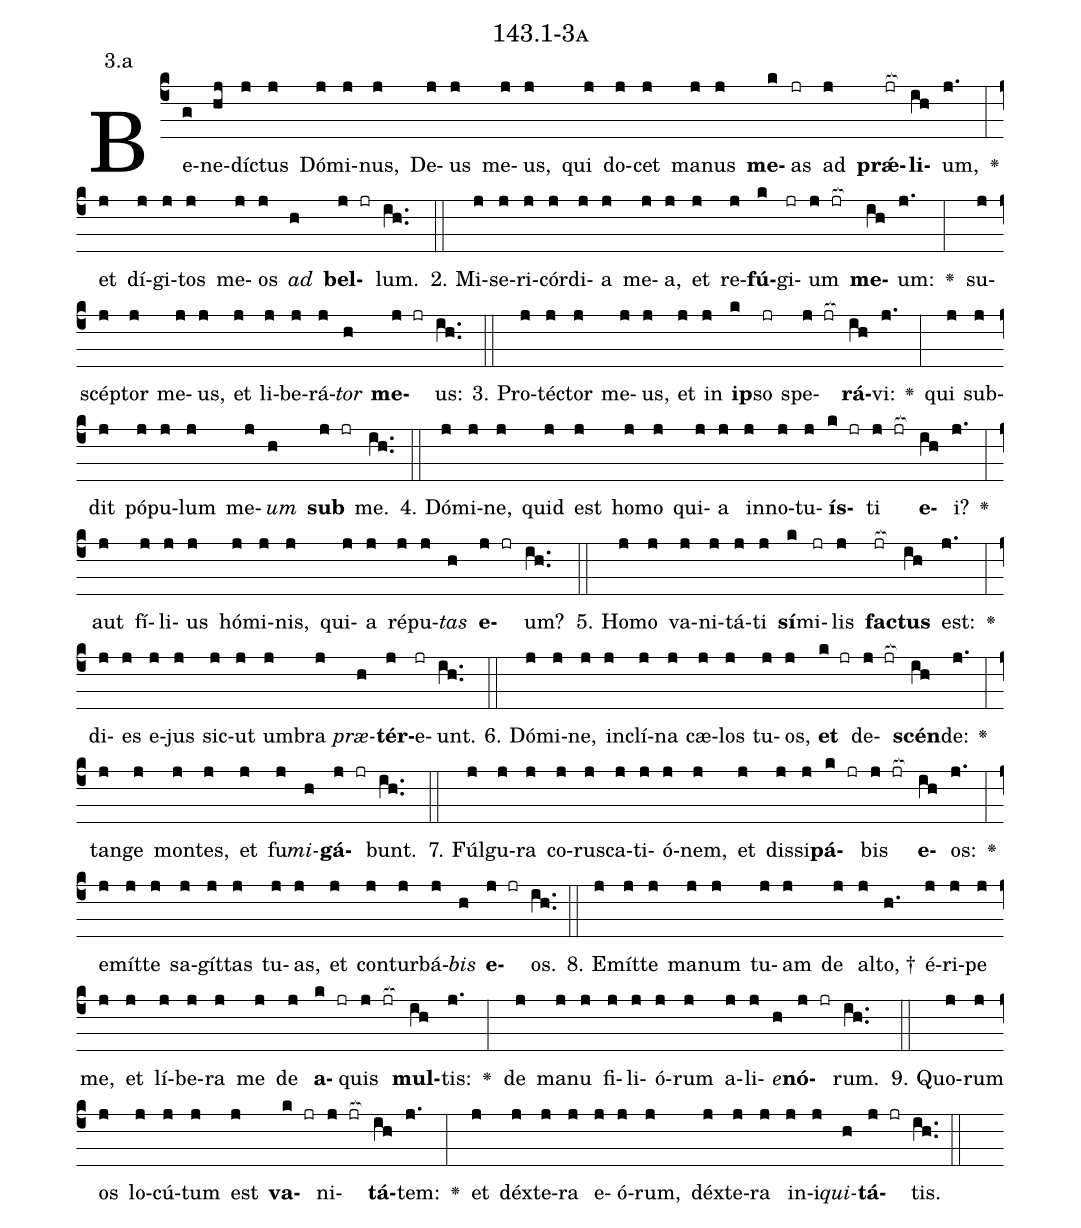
name: 143.1-3a;
annotation: 3.a;
%%
(c4)Be(g)ne(hj)díc(j)tus(j) Dó(j)mi(j)nus,(j) De(j)us(j) me(j)us,(j) qui(j) do(j)cet(j) ma(j)nus(j) <b>me</b>(k)as(jr) ad(j) <b>prǽ</b>(jr[ocb:1{])<b>li</b>(ih[ocb:0}])um,(j.) <v>\greheightstar</v>(:) et(j) dí(j)gi(j)tos(j) me(j)os(j) <i>ad</i>(h) <b>bel</b>(j jr)lum.(ih..) (::)
2. Mi(j)se(j)ri(j)cór(j)di(j)a(j) me(j)a,(j) et(j) re(j)<b>fú</b>(k)gi(jr)um(j jr[ocb:1{]) <b>me</b>(ih[ocb:0}])um:(j.) <v>\greheightstar</v>(:) su(j)scép(j)tor(j) me(j)us,(j) et(j) li(j)be(j)rá(j)<i>tor</i>(h) <b>me</b>(j jr)us:(ih..) (::)
3. Pro(j)téc(j)tor(j) me(j)us,(j) et(j) in(j) <b>ip</b>(k)so(jr) spe(j jr[ocb:1{])<b>rá</b>(ih[ocb:0}])vi:(j.) <v>\greheightstar</v>(:) qui(j) sub(j)dit(j) pó(j)pu(j)lum(j) me(j)<i>um</i>(h) <b>sub</b>(j jr) me.(ih..) (::)
4. Dó(j)mi(j)ne,(j) quid(j) est(j) ho(j)mo(j) qui(j)a(j) in(j)no(j)tu(j)<b>ís</b>(k jr)ti(j jr[ocb:1{]) <b>e</b>(ih[ocb:0}])i?(j.) <v>\greheightstar</v>(:) aut(j) fí(j)li(j)us(j) hó(j)mi(j)nis,(j) qui(j)a(j) ré(j)pu(j)<i>tas</i>(h) <b>e</b>(j jr)um?(ih..) (::)
5. Ho(j)mo(j) va(j)ni(j)tá(j)ti(j) <b>sí</b>(k)mi(jr)lis(j) <b>fac</b>(jr[ocb:1{])<b>tus</b>(ih[ocb:0}]) est:(j.) <v>\greheightstar</v>(:) di(j)es(j) e(j)jus(j) sic(j)ut(j) um(j)bra(j) <i>præ</i>(h)<b>tér</b>(j)e(jr)unt.(ih..) (::)
6. Dó(j)mi(j)ne,(j) in(j)clí(j)na(j) cæ(j)los(j) tu(j)os,(j) <b>et</b>(k jr) de(j jr[ocb:1{])<b>scén</b>(ih[ocb:0}])de:(j.) <v>\greheightstar</v>(:) tan(j)ge(j) mon(j)tes,(j) et(j) fu(j)<i>mi</i>(h)<b>gá</b>(j jr)bunt.(ih..) (::)
7. Fúl(j)gu(j)ra(j) co(j)rus(j)ca(j)ti(j)ó(j)nem,(j) et(j) dis(j)si(j)<b>pá</b>(k jr)bis(j jr[ocb:1{]) <b>e</b>(ih[ocb:0}])os:(j.) <v>\greheightstar</v>(:) e(j)mít(j)te(j) sa(j)gít(j)tas(j) tu(j)as,(j) et(j) con(j)tur(j)bá(j)<i>bis</i>(h) <b>e</b>(j jr)os.(ih..) (::)
8. E(j)mít(j)te(j) ma(j)num(j) tu(j)am(j) de(j) al(j)to, †(h.) é(j)ri(j)pe(j) me,(j) et(j) lí(j)be(j)ra(j) me(j) de(j) <b>a</b>(k jr)quis(j jr[ocb:1{]) <b>mul</b>(ih[ocb:0}])tis:(j.) <v>\greheightstar</v>(:) de(j) ma(j)nu(j) fi(j)li(j)ó(j)rum(j) a(j)li(j)<i>e</i>(h)<b>nó</b>(j jr)rum.(ih..) (::)
9. Quo(j)rum(j) os(j) lo(j)cú(j)tum(j) est(j) <b>va</b>(k jr)ni(j jr[ocb:1{])<b>tá</b>(ih[ocb:0}])tem:(j.) <v>\greheightstar</v>(:) et(j) déx(j)te(j)ra(j) e(j)ó(j)rum,(j) déx(j)te(j)ra(j) in(j)i(j)<i>qui</i>(h)<b>tá</b>(j jr)tis.(ih..) (::)
